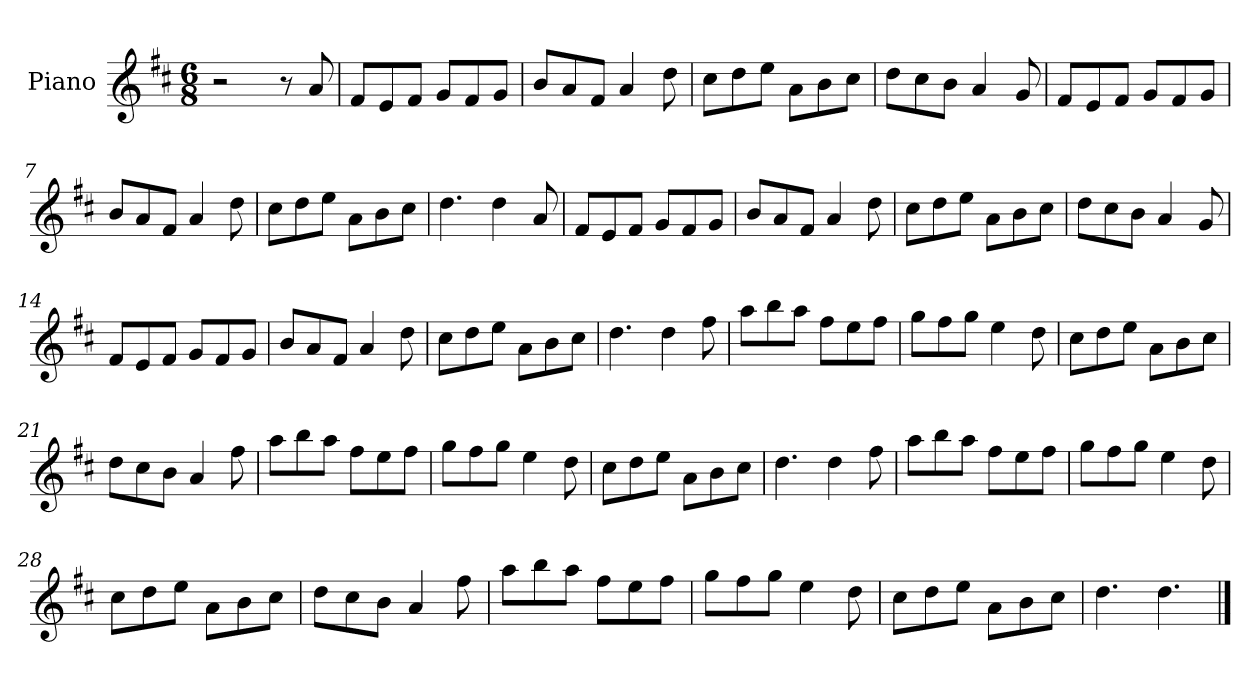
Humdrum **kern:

**kern
*part1
*staff1
*I"Piano
*I'Pno
*clefG2
*k[f#c#]
*M6/8
=1
2r
8r
8a/
=2
8f#/L
8e/
8f#/J
8g/L
8f#/
8g/J
=3
8b/L
8a/
8f#/J
4a/
8dd\
=4
8cc#\L
8dd\
8ee\J
8a\L
8b\
8cc#\J
=5
8dd\L
8cc#\
8b\J
4a/
8g/
=6
8f#/L
8e/
8f#/J
8g/L
8f#/
8g/J
=7
8b/L
8a/
8f#/J
4a/
8dd\
=8
8cc#\L
8dd\
8ee\J
8a\L
8b\
8cc#\J
=9
4.dd\
4dd\
8a/
=10
8f#/L
8e/
8f#/J
8g/L
8f#/
8g/J
=11
8b/L
8a/
8f#/J
4a/
8dd\
=12
8cc#\L
8dd\
8ee\J
8a\L
8b\
8cc#\J
=13
8dd\L
8cc#\
8b\J
4a/
8g/
=14
8f#/L
8e/
8f#/J
8g/L
8f#/
8g/J
=15
8b/L
8a/
8f#/J
4a/
8dd\
=16
8cc#\L
8dd\
8ee\J
8a\L
8b\
8cc#\J
=17
4.dd\
4dd\
8ff#\
=18
8aa\L
8bb\
8aa\J
8ff#\L
8ee\
8ff#\J
=19
8gg\L
8ff#\
8gg\J
4ee\
8dd\
=20
8cc#\L
8dd\
8ee\J
8a\L
8b\
8cc#\J
=21
8dd\L
8cc#\
8b\J
4a/
8ff#\
=22
8aa\L
8bb\
8aa\J
8ff#\L
8ee\
8ff#\J
=23
8gg\L
8ff#\
8gg\J
4ee\
8dd\
=24
8cc#\L
8dd\
8ee\J
8a\L
8b\
8cc#\J
=25
4.dd\
4dd\
8ff#\
=26
8aa\L
8bb\
8aa\J
8ff#\L
8ee\
8ff#\J
=27
8gg\L
8ff#\
8gg\J
4ee\
8dd\
=28
8cc#\L
8dd\
8ee\J
8a\L
8b\
8cc#\J
=29
8dd\L
8cc#\
8b\J
4a/
8ff#\
=30
8aa\L
8bb\
8aa\J
8ff#\L
8ee\
8ff#\J
=31
8gg\L
8ff#\
8gg\J
4ee\
8dd\
=32
8cc#\L
8dd\
8ee\J
8a\L
8b\
8cc#\J
=33
4.dd\
4.dd\
==
*-
